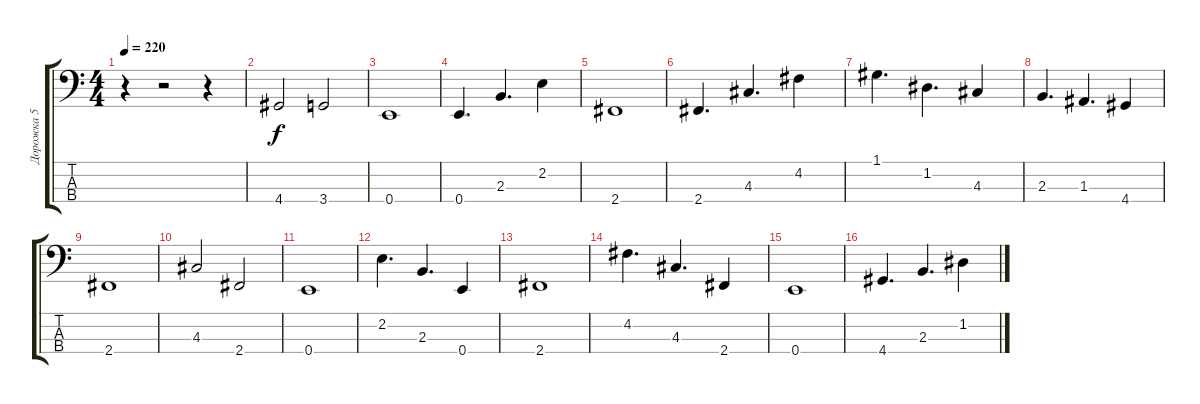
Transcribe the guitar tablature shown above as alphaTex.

\track ("Дорожка 5" "Дорожка 5") {instrument electricbassfinger}
\staff {score tabs}
\tuning (G2 D2 A1 E1) {hide}
\ts (4 4)
\tempo 220
\clef f4
\ks c
r.4{dy f} r.2 r.4 |
4.4.2 3.4.2 |
0.4.1 |
0.4.4{d} 2.3.4{d} 2.2.4 |
2.4.1 |
2.4.4{d} 4.3.4{d} 4.2.4 |
1.1.4{d} 1.2.4{d} 4.3.4 |
2.3.4{d} 1.3.4{d} 4.4.4 |
2.4.1 |
4.3.2 2.4.2 |
0.4.1 |
2.2.4{d} 2.3.4{d} 0.4.4 |
2.4.1 |
4.2.4{d} 4.3.4{d} 2.4.4 |
0.4.1 |
4.4.4{d} 2.3.4{d} 1.2.4
